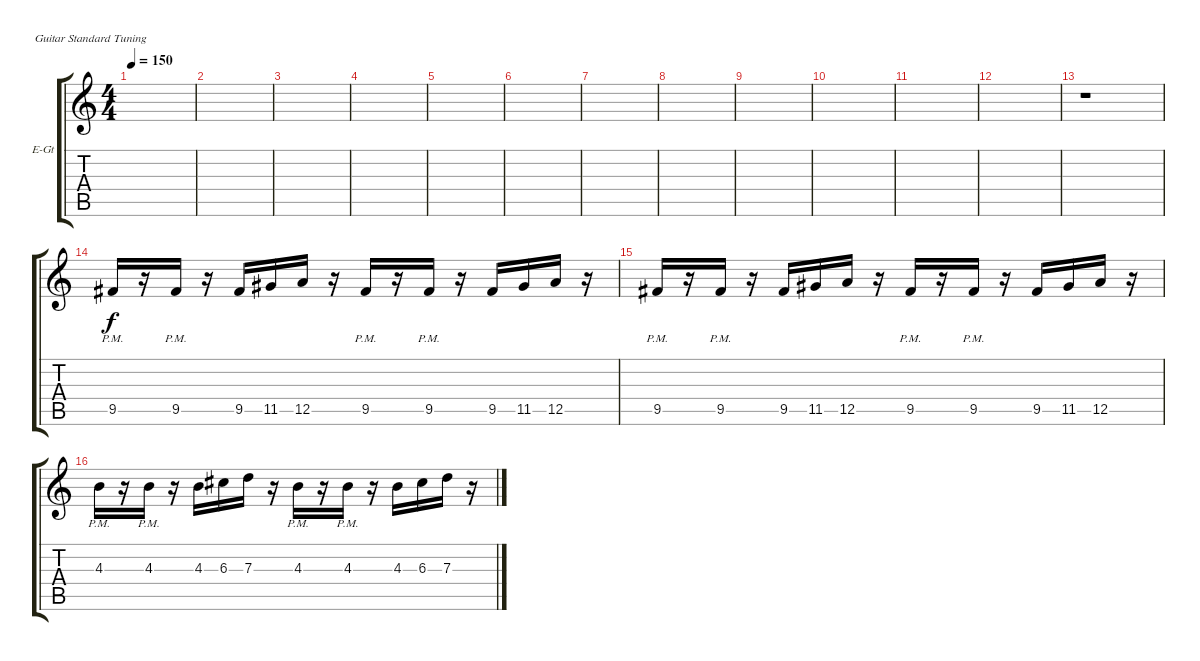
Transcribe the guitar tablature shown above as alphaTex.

\bracketExtendMode groupsimilarinstruments
\firstSystemTrackNameOrientation horizontal
\otherSystemsTrackNameOrientation horizontal
\track ("Electric Guitar Solo" "E-Gt") {solo instrument overdrivenguitar}
\staff {score tabs}
\tuning (E4 B3 G3 D3 A2 E2)
\ts (4 4)
\tempo 150
\clef g2
\ks c
|
|
|
|
|
|
|
|
|
|
|
|
\scale
0.333333 r.1 |
\scale
0.333333 9.5{pm}.16 r.16 9.5{pm}.16 r.16 9.5.16 11.5.16 12.5.16 r.16 9.5{pm}.16 r.16 9.5{pm}.16 r.16 9.5.16 11.5.16 12.5.16 r.16 |
\scale
0.333333 9.5{pm}.16 r.16 9.5{pm}.16 r.16 9.5.16 11.5.16 12.5.16 r.16 9.5{pm}.16 r.16 9.5{pm}.16 r.16 9.5.16 11.5.16 12.5.16 r.16 |
\scale
0.333333 4.3{pm}.16 r.16 4.3{pm}.16 r.16 4.3.16 6.3.16 7.3.16 r.16 4.3{pm}.16 r.16 4.3{pm}.16 r.16 4.3.16 6.3.16 7.3.16 r.16
